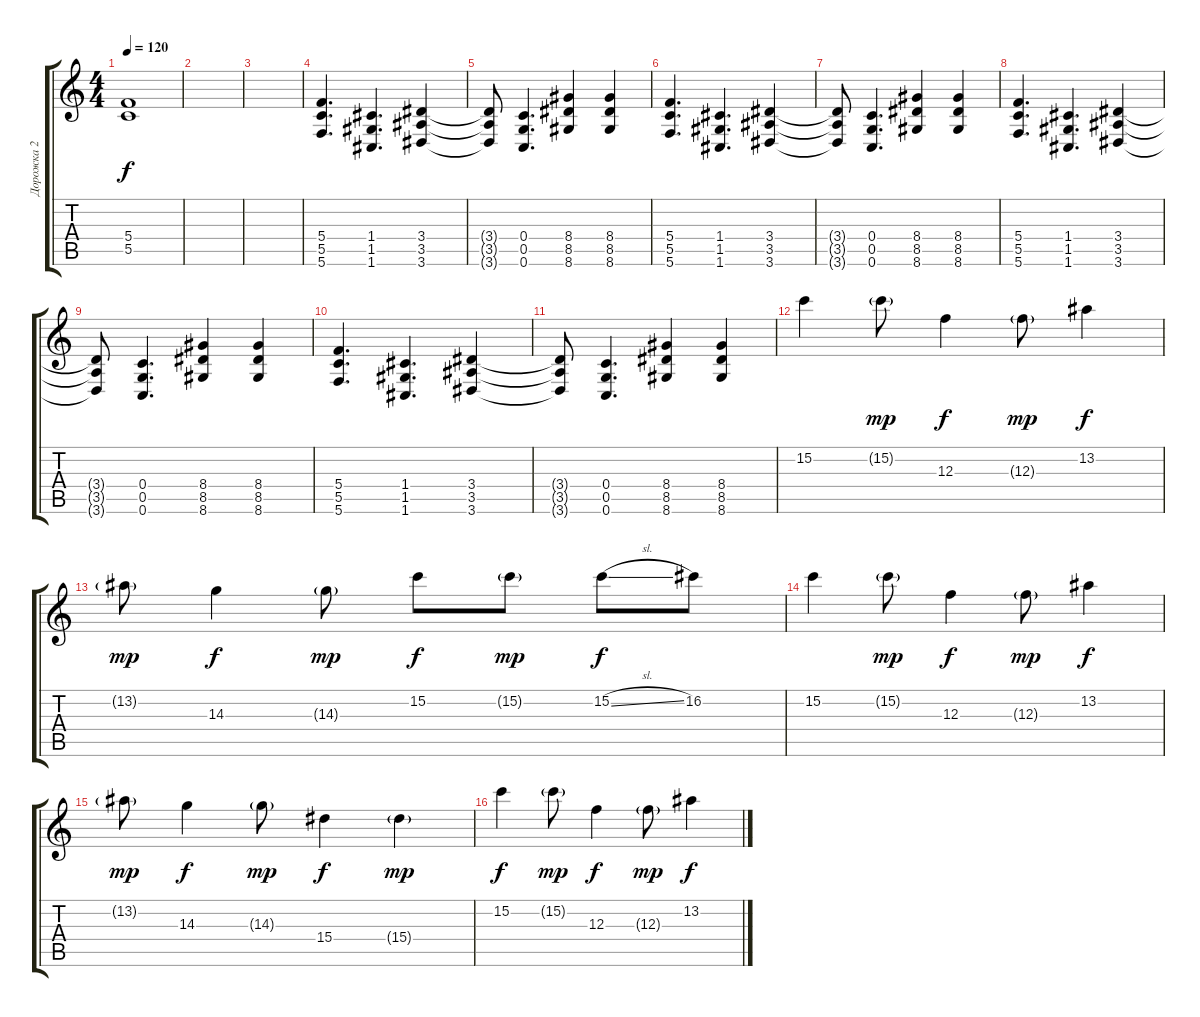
\track ("Дорожка 2" "Дорожка 2") {instrument electricguitarclean}
\staff {score tabs}
\tuning (D4 A3 F3 C3 G2 C2) {hide}
\ts (4 4)
\tempo 120
\clef g2
\ks c
(5.4{t} 5.5{t}).1{dy f} |
|
|
(5.4 5.5 5.6).4{d} (1.4 1.5 1.6).4{d} (3.4 3.5 3.6).4 |
(3.4{t} 3.5{t} 3.6{t}).8 (0.4 0.5 0.6).4{d} (8.4 8.5 8.6).4 (8.4 8.5 8.6).4 |
(5.4 5.5 5.6).4{d} (1.4 1.5 1.6).4{d} (3.4 3.5 3.6).4 |
(3.4{t} 3.5{t} 3.6{t}).8 (0.4 0.5 0.6).4{d} (8.4 8.5 8.6).4 (8.4 8.5 8.6).4 |
(5.4 5.5 5.6).4{d instrument distortionguitar} (1.4 1.5 1.6).4{d} (3.4 3.5 3.6).4 |
(3.4{t} 3.5{t} 3.6{t}).8 (0.4 0.5 0.6).4{d} (8.4 8.5 8.6).4 (8.4 8.5 8.6).4 |
(5.4 5.5 5.6).4{d} (1.4 1.5 1.6).4{d} (3.4 3.5 3.6).4 |
(3.4{t} 3.5{t} 3.6{t}).8 (0.4 0.5 0.6).4{d} (8.4 8.5 8.6).4 (8.4 8.5 8.6).4 |
15.2.4 15.2{g}.8{dy mp} 12.3.4{dy f} 12.3{g}.8{dy mp} 13.2.4{dy f} |
13.2{g}.8{dy mp} 14.3.4{dy f} 14.3{g}.8{dy mp} 15.2.8{dy f} 15.2{g}.8{dy mp} 15.2{sl}.8{dy f} 16.2.8 |
15.2.4 15.2{g}.8{dy mp} 12.3.4{dy f} 12.3{g}.8{dy mp} 13.2.4{dy f} |
13.2{g}.8{dy mp} 14.3.4{dy f} 14.3{g}.8{dy mp} 15.4.4{dy f} 15.4{g}.4{dy mp} |
15.2.4{dy f} 15.2{g}.8{dy mp} 12.3.4{dy f} 12.3{g}.8{dy mp} 13.2.4{dy f}
